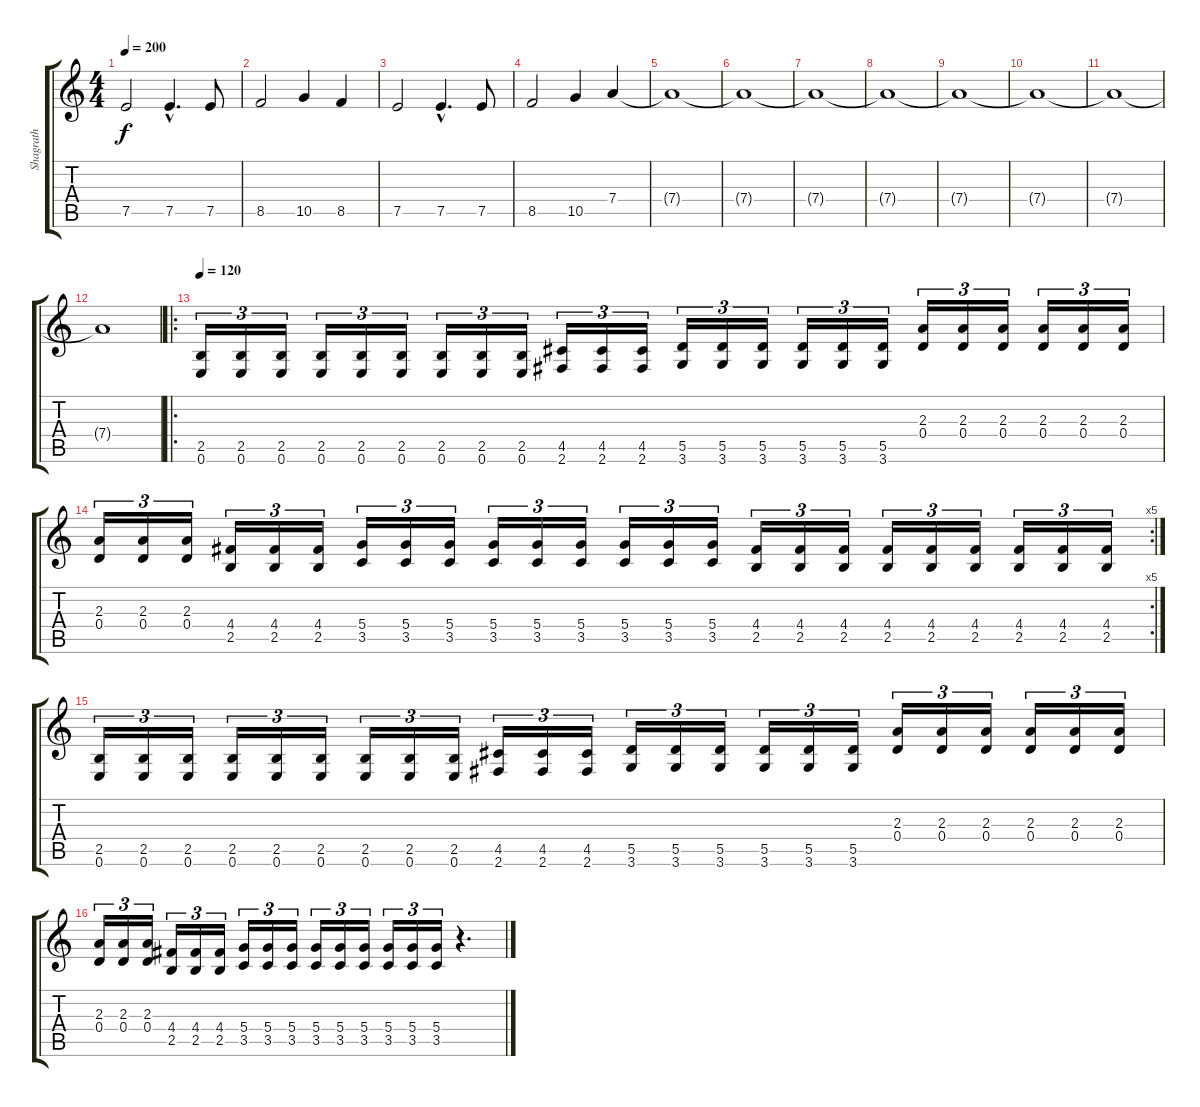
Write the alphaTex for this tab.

\track ("Shagrath" "Shagrath") {instrument distortionguitar}
\staff {score tabs}
\tuning (E4 B3 G3 D3 A2 E2) {hide}
\ts (4 4)
\tempo 200
\clef g2
\ks c
7.5.2{dy f} 7.5{hac}.4{d} 7.5.8 |
8.5.2 10.5.4 8.5.4 |
7.5.2 7.5{hac}.4{d} 7.5.8 |
8.5.2 10.5.4 7.4.4 |
7.4{t}.1 |
7.4{t}.1 |
7.4{t}.1 |
7.4{t}.1 |
7.4{t}.1 |
7.4{t}.1 |
7.4{t}.1 |
7.4{t}.1 |
\ro
\tempo 120
(2.5 0.6).16{tu (3 2)} (2.5 0.6).16{tu (3 2)} (2.5 0.6).16{tu (3 2)} (2.5 0.6).16{tu (3 2)} (2.5 0.6).16{tu (3 2)} (2.5 0.6).16{tu (3 2)} (2.5 0.6).16{tu (3 2)} (2.5 0.6).16{tu (3 2)} (2.5 0.6).16{tu (3 2)} (4.5 2.6).16{tu (3 2)} (4.5 2.6).16{tu (3 2)} (4.5 2.6).16{tu (3 2)} (5.5 3.6).16{tu (3 2)} (5.5 3.6).16{tu (3 2)} (5.5 3.6).16{tu (3 2)} (5.5 3.6).16{tu (3 2)} (5.5 3.6).16{tu (3 2)} (5.5 3.6).16{tu (3 2)} (2.3 0.4).16{tu (3 2)} (2.3 0.4).16{tu (3 2)} (2.3 0.4).16{tu (3 2)} (2.3 0.4).16{tu (3 2)} (2.3 0.4).16{tu (3 2)} (2.3 0.4).16{tu (3 2)} |
\rc 5
(2.3 0.4).16{tu (3 2)} (2.3 0.4).16{tu (3 2)} (2.3 0.4).16{tu (3 2)} (4.4 2.5).16{tu (3 2)} (4.4 2.5).16{tu (3 2)} (4.4 2.5).16{tu (3 2)} (5.4 3.5).16{tu (3 2)} (5.4 3.5).16{tu (3 2)} (5.4 3.5).16{tu (3 2)} (5.4 3.5).16{tu (3 2)} (5.4 3.5).16{tu (3 2)} (5.4 3.5).16{tu (3 2)} (5.4 3.5).16{tu (3 2)} (5.4 3.5).16{tu (3 2)} (5.4 3.5).16{tu (3 2)} (4.4 2.5).16{tu (3 2)} (4.4 2.5).16{tu (3 2)} (4.4 2.5).16{tu (3 2)} (4.4 2.5).16{tu (3 2)} (4.4 2.5).16{tu (3 2)} (4.4 2.5).16{tu (3 2)} (4.4 2.5).16{tu (3 2)} (4.4 2.5).16{tu (3 2)} (4.4 2.5).16{tu (3 2)} |
(2.5 0.6).16{tu (3 2)} (2.5 0.6).16{tu (3 2)} (2.5 0.6).16{tu (3 2)} (2.5 0.6).16{tu (3 2)} (2.5 0.6).16{tu (3 2)} (2.5 0.6).16{tu (3 2)} (2.5 0.6).16{tu (3 2)} (2.5 0.6).16{tu (3 2)} (2.5 0.6).16{tu (3 2)} (4.5 2.6).16{tu (3 2)} (4.5 2.6).16{tu (3 2)} (4.5 2.6).16{tu (3 2)} (5.5 3.6).16{tu (3 2)} (5.5 3.6).16{tu (3 2)} (5.5 3.6).16{tu (3 2)} (5.5 3.6).16{tu (3 2)} (5.5 3.6).16{tu (3 2)} (5.5 3.6).16{tu (3 2)} (2.3 0.4).16{tu (3 2)} (2.3 0.4).16{tu (3 2)} (2.3 0.4).16{tu (3 2)} (2.3 0.4).16{tu (3 2)} (2.3 0.4).16{tu (3 2)} (2.3 0.4).16{tu (3 2)} |
(2.3 0.4).16{tu (3 2)} (2.3 0.4).16{tu (3 2)} (2.3 0.4).16{tu (3 2)} (4.4 2.5).16{tu (3 2)} (4.4 2.5).16{tu (3 2)} (4.4 2.5).16{tu (3 2)} (5.4 3.5).16{tu (3 2)} (5.4 3.5).16{tu (3 2)} (5.4 3.5).16{tu (3 2)} (5.4 3.5).16{tu (3 2)} (5.4 3.5).16{tu (3 2)} (5.4 3.5).16{tu (3 2)} (5.4 3.5).16{tu (3 2)} (5.4 3.5).16{tu (3 2)} (5.4 3.5).16{tu (3 2)} r.4{d}
